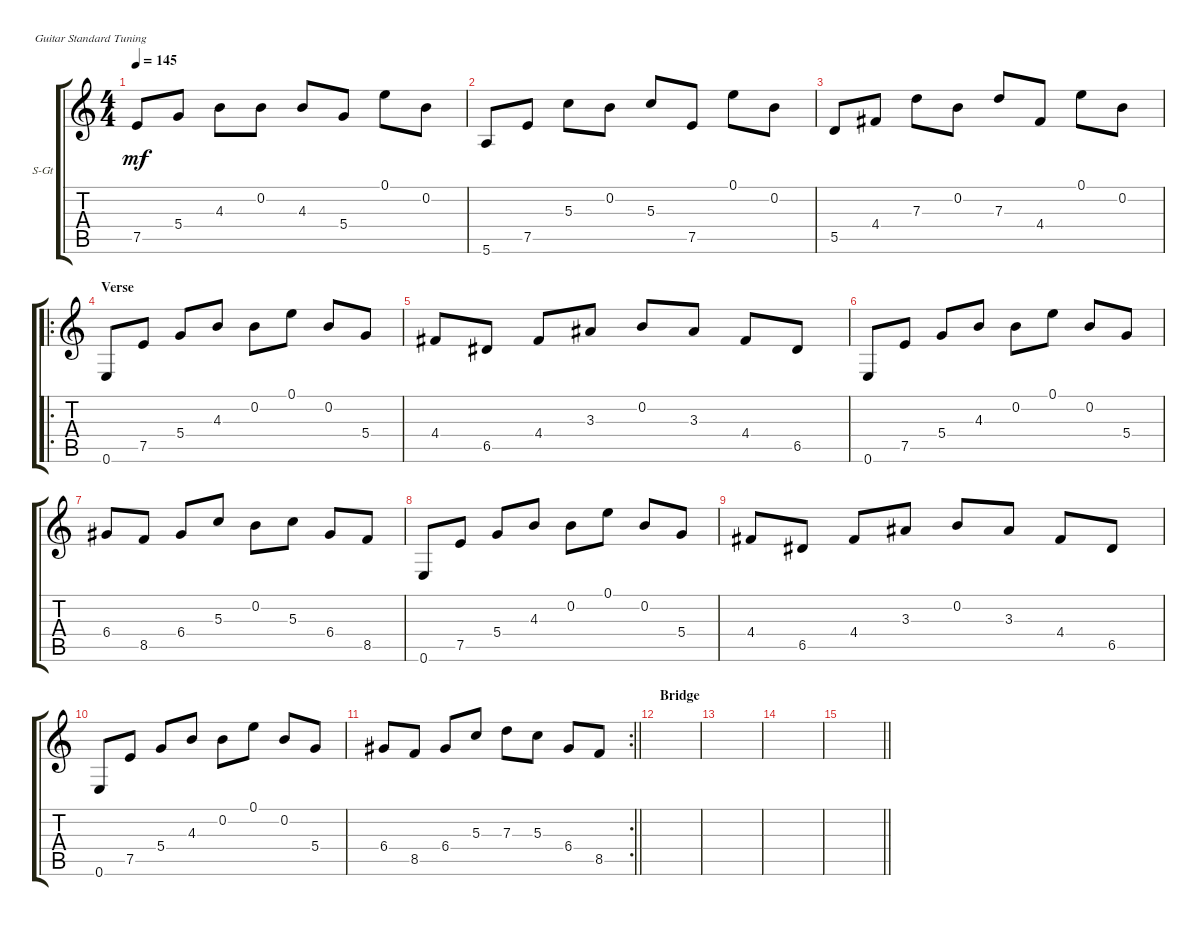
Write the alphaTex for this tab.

\defaultSystemsLayout 4
\bracketExtendMode groupsimilarinstruments
\firstSystemTrackNameOrientation horizontal
\otherSystemsTrackNameOrientation horizontal
\track ("Steel Guitar" "S-Gt") {instrument acousticguitarsteel}
\staff {score tabs}
\tuning (E4 B3 G3 D3 A2 E2)
\ts (4 4)
\tempo 145
\clef g2
\ks c
7.5.8{dy mf} 5.4.8 4.3.8 0.2.8 4.3.8 5.4.8 0.1.8 0.2.8 |
5.6.8 7.5.8 5.3.8 0.2.8 5.3.8 7.5.8 0.1.8 0.2.8 |
5.5.8 4.4.8 7.3.8 0.2.8 7.3.8 4.4.8 0.1.8 0.2.8 |
\ro
\section ("" "Verse")
0.6.8 7.5.8 5.4.8 4.3.8 0.2.8 0.1.8 0.2.8 5.4.8 |
4.4.8 6.5.8 4.4.8 3.3.8 0.2.8 3.3.8 4.4.8 6.5.8 |
0.6.8 7.5.8 5.4.8 4.3.8 0.2.8 0.1.8 0.2.8 5.4.8 |
6.4.8 8.5.8 6.4.8 5.3.8 0.2.8 5.3.8 6.4.8 8.5.8 |
0.6.8 7.5.8 5.4.8 4.3.8 0.2.8 0.1.8 0.2.8 5.4.8 |
4.4.8 6.5.8 4.4.8 3.3.8 0.2.8 3.3.8 4.4.8 6.5.8 |
0.6.8 7.5.8 5.4.8 4.3.8 0.2.8 0.1.8 0.2.8 5.4.8 |
\rc 2
\barLineRight lightlight
6.4.8 8.5.8 6.4.8 5.3.8 7.3.8 5.3.8 6.4.8 8.5.8 |
\section ("" "Bridge")
|
|
|
\barLineRight lightlight
